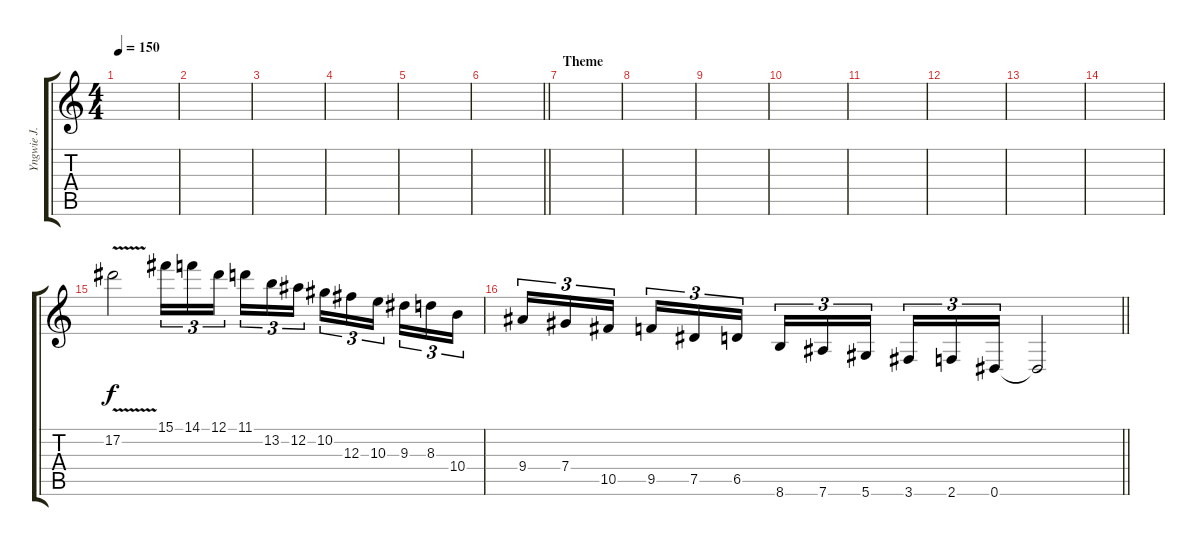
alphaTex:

\track ("Yngwie J. Malmsteen" "Yngwie J. ") {instrument overdrivenguitar}
\staff {score tabs}
\tuning (Eb4 Bb3 Gb3 Db3 Ab2 Eb2) {hide}
\ts (4 4)
\tempo 150
\clef g2
\ks c
|
|
|
|
|
\barLineRight lightlight
|
\section ("" "Theme")
|
|
|
|
|
|
|
|
17.2{v}.2 15.1.16{tu (3 2)} 14.1.16{tu (3 2)} 12.1.16{tu (3 2) beam splitsecondary} 11.1.16{tu (3 2)} 13.2.16{tu (3 2)} 12.2.16{tu (3 2)} 10.2.16{tu (3 2)} 12.3.16{tu (3 2)} 10.3.16{tu (3 2) beam splitsecondary} 9.3.16{tu (3 2)} 8.3.16{tu (3 2)} 10.4.16{tu (3 2)} |
\barLineRight lightlight
9.4.16{tu (3 2)} 7.4.16{tu (3 2)} 10.5.16{tu (3 2) beam splitsecondary} 9.5.16{tu (3 2)} 7.5.16{tu (3 2)} 6.5.16{tu (3 2)} 8.6.16{tu (3 2)} 7.6.16{tu (3 2)} 5.6.16{tu (3 2) beam splitsecondary} 3.6.16{tu (3 2)} 2.6.16{tu (3 2)} 0.6.16{tu (3 2)} 0.6{t}.2
